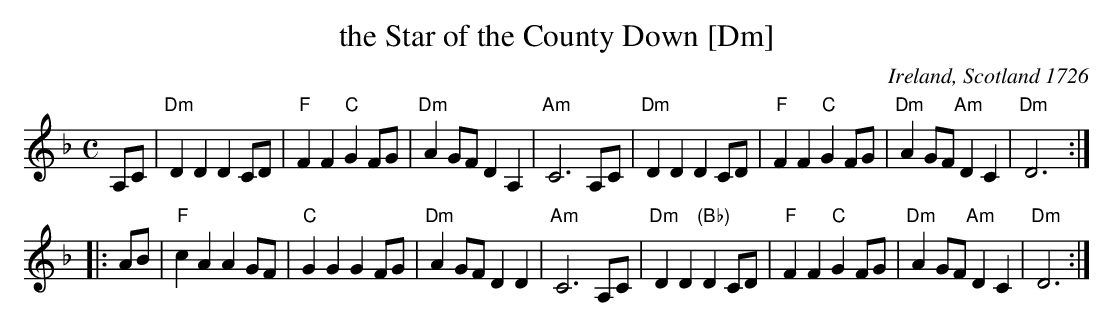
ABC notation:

X:1
T: the Star of the County Down [Dm]
O: Ireland, Scotland 1726
M: C
L: 1/8
K: Dm
A,C |\
"Dm"D2D2 D2CD | "F"F2F2 "C"G2FG | "Dm"A2GF D2A,2 | "Am"C6 A,C |\
"Dm"D2D2 D2CD | "F"F2F2 "C"G2FG | "Dm"A2GF "Am"D2C2 | "Dm"D6 :|
|: AB |\
"F"c2A2 A2GF | "C"G2G2 G2FG | "Dm"A2GF D2D2 | "Am"C6 A,C |\
"Dm"D2D2 "(Bb)"D2CD | "F"F2F2 "C"G2FG | "Dm"A2GF "Am"D2C2 | "Dm"D6 :|
